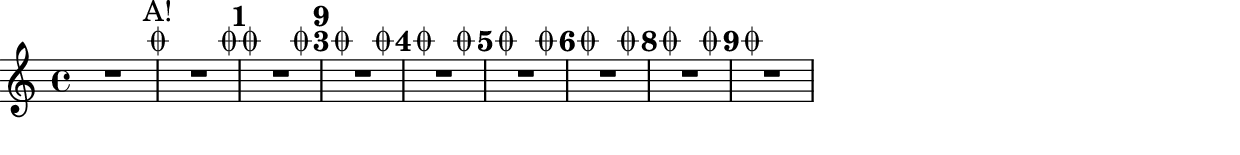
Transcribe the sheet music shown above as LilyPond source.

%% Generated by lilypond-book
%% Options: [exampleindent=10.16\mm,indent=0\mm,line-width=160\mm,paper-height=845.047\pt,paper-width=597.508\pt,papersize='(cons (* 597.508 pt) (* 845.047 pt))]
\include "lilypond-book-preamble.ly"


% ****************************************************************
% Start cut-&-pastable-section
% ****************************************************************

#(ly:set-option 'eps-box-padding 3.000000)



\paper {
  #(set-paper-size '(cons (* 597.508 pt) (* 845.047 pt)))
  indent = 0\mm
  line-width = 160\mm
  % offset the left padding, also add 1mm as lilypond creates cropped
  % images with a little space on the right
  line-width = #(- line-width (* mm  3.000000) (* mm 1))
}

\layout {
  
}




% ****************************************************************
% ly snippet:
% ****************************************************************
\sourcefilename "/lilypond-2.25.15/input/regression/mark-tracking-conflict-default-coda-mark.ly"
\sourcefileline 0
\version "2.23.6"
#(ly:set-option 'warning-as-error #t)

\header {
  texidoc = "LilyPond issues warnings when @code{\\codaMark \\default}
conflicts with certain other simultaneous marks, and engraves only the
first.

Coda marks 1 to@tie{}3 should appear with various rehearsal marks.
Coda marks 4 to@tie{}6, 8, and@tie{}9 should appear alone."
}

\layout {
  \context {
    \Score
    rehearsalMarkFormatter = #format-mark-numbers
  }
}

\parallelMusic upper,lower {
  R1 \codaMark \default |
  R1 \mark "A!" |

  R1 \codaMark \default |
  R1 \mark \default |

  R1 \codaMark \default |
  R1 \mark 9 |

  R1 \codaMark \default |
  R1 \segnoMark \default |
  #(ly:expect-warning (ly:translate-cpp-warning-scheme
                       "conflict with event: `%s'") "coda-mark-event")
  #(ly:expect-warning (ly:translate-cpp-warning-scheme
                       "discarding event: `%s'") "segno-mark-event")

  R1 \codaMark \default |
  R1 \segnoMark 9 |
  #(ly:expect-warning (ly:translate-cpp-warning-scheme
                       "conflict with event: `%s'") "coda-mark-event")
  #(ly:expect-warning (ly:translate-cpp-warning-scheme
                       "discarding event: `%s'") "segno-mark-event")

  R1 \codaMark \default |
  R1 \codaMark \default |
  %% no warning

  R1 \codaMark \default |
  R1 \codaMark 8 |
  %% no warning

  R1 \codaMark \default |
  R1 \sectionLabel "Coda" |
  #(ly:expect-warning (ly:translate-cpp-warning-scheme
                       "conflict with event: `%s'") "coda-mark-event")
  #(ly:expect-warning (ly:translate-cpp-warning-scheme
                       "discarding event: `%s'") "section-label-event")

  R1 |
  R1 |
}

\new Staff <<
  \new Voice \upper
  \new Voice \lower
>>



% ****************************************************************
% end ly snippet
% ****************************************************************
